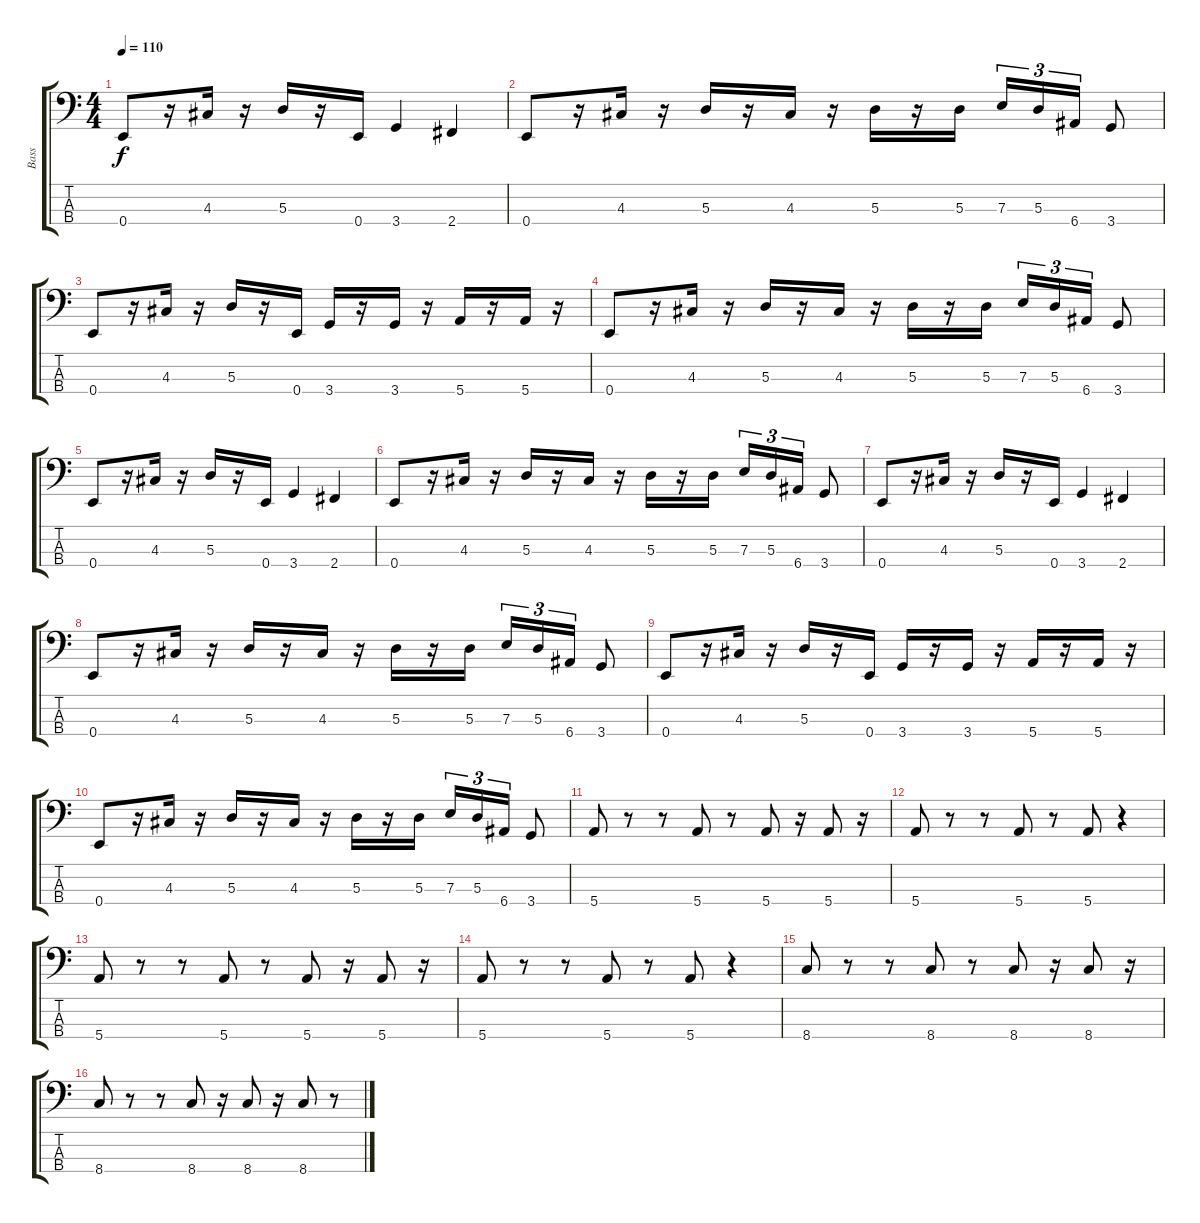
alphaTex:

\track ("Bass" "Bass") {instrument electricbassfinger}
\staff {score tabs}
\tuning (G2 D2 A1 E1) {hide}
\ts (4 4)
\tempo 110
\clef f4
\ks c
0.4.8{dy f} r.16 4.3.16 r.16 5.3.16 r.16 0.4.16 3.4.4 2.4.4 |
0.4.8 r.16 4.3.16 r.16 5.3.16 r.16 4.3.16 r.16 5.3.16 r.16 5.3.16 7.3.16{tu (3 2)} 5.3.16{tu (3 2)} 6.4.16{tu (3 2)} 3.4.8 |
0.4.8 r.16 4.3.16 r.16 5.3.16 r.16 0.4.16 3.4.16 r.16 3.4.16 r.16 5.4.16 r.16 5.4.16 r.16 |
0.4.8 r.16 4.3.16 r.16 5.3.16 r.16 4.3.16 r.16 5.3.16 r.16 5.3.16 7.3.16{tu (3 2)} 5.3.16{tu (3 2)} 6.4.16{tu (3 2)} 3.4.8 |
0.4.8 r.16 4.3.16 r.16 5.3.16 r.16 0.4.16 3.4.4 2.4.4 |
0.4.8 r.16 4.3.16 r.16 5.3.16 r.16 4.3.16 r.16 5.3.16 r.16 5.3.16 7.3.16{tu (3 2)} 5.3.16{tu (3 2)} 6.4.16{tu (3 2)} 3.4.8 |
0.4.8 r.16 4.3.16 r.16 5.3.16 r.16 0.4.16 3.4.4 2.4.4 |
0.4.8 r.16 4.3.16 r.16 5.3.16 r.16 4.3.16 r.16 5.3.16 r.16 5.3.16 7.3.16{tu (3 2)} 5.3.16{tu (3 2)} 6.4.16{tu (3 2)} 3.4.8 |
0.4.8 r.16 4.3.16 r.16 5.3.16 r.16 0.4.16 3.4.16 r.16 3.4.16 r.16 5.4.16 r.16 5.4.16 r.16 |
0.4.8 r.16 4.3.16 r.16 5.3.16 r.16 4.3.16 r.16 5.3.16 r.16 5.3.16 7.3.16{tu (3 2)} 5.3.16{tu (3 2)} 6.4.16{tu (3 2)} 3.4.8 |
5.4.8 r.8 r.8 5.4.8 r.8 5.4.8 r.16 5.4.8 r.16 |
5.4.8 r.8 r.8 5.4.8 r.8 5.4.8 r.4 |
5.4.8 r.8 r.8 5.4.8 r.8 5.4.8 r.16 5.4.8 r.16 |
5.4.8 r.8 r.8 5.4.8 r.8 5.4.8 r.4 |
8.4.8 r.8 r.8 8.4.8 r.8 8.4.8 r.16 8.4.8 r.16 |
8.4.8 r.8 r.8 8.4.8 r.16 8.4.8 r.16 8.4.8 r.8
